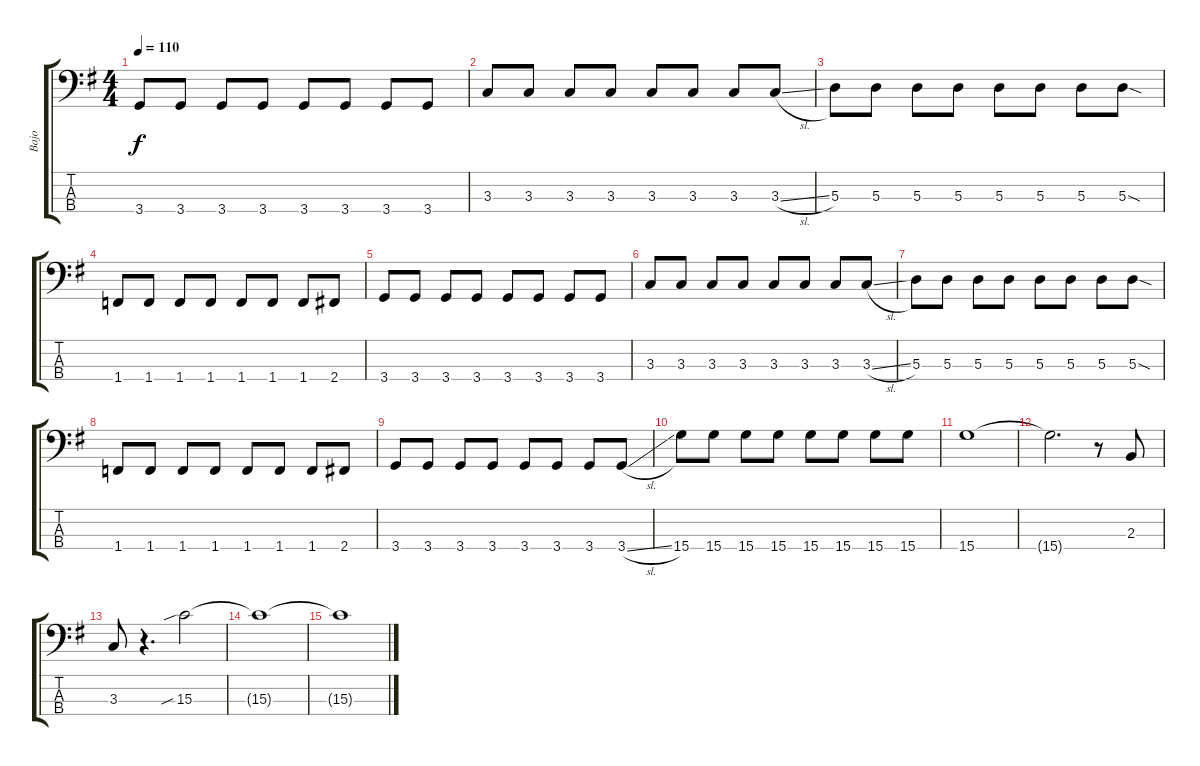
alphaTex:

\track ("Bajo" "Bajo") {instrument electricbasspick}
\staff {score tabs}
\tuning (G2 D2 A1 E1) {hide}
\ts (4 4)
\tempo 110
\clef f4
\ks g
3.4.8{dy f} 3.4.8 3.4.8 3.4.8 3.4.8 3.4.8 3.4.8 3.4.8 |
3.3.8 3.3.8 3.3.8 3.3.8 3.3.8 3.3.8 3.3.8 3.3{sl}.8 |
5.3.8 5.3.8 5.3.8 5.3.8 5.3.8 5.3.8 5.3.8 5.3{sod}.8 |
1.4.8 1.4.8 1.4.8 1.4.8 1.4.8 1.4.8 1.4.8 2.4.8 |
3.4.8 3.4.8 3.4.8 3.4.8 3.4.8 3.4.8 3.4.8 3.4.8 |
3.3.8 3.3.8 3.3.8 3.3.8 3.3.8 3.3.8 3.3.8 3.3{sl}.8 |
5.3.8 5.3.8 5.3.8 5.3.8 5.3.8 5.3.8 5.3.8 5.3{sod}.8 |
1.4.8 1.4.8 1.4.8 1.4.8 1.4.8 1.4.8 1.4.8 2.4.8 |
3.4.8 3.4.8 3.4.8 3.4.8 3.4.8 3.4.8 3.4.8 3.4{sl}.8 |
15.4.8 15.4.8 15.4.8 15.4.8 15.4.8 15.4.8 15.4.8 15.4.8 |
15.4.1 |
15.4{t}.2{d} r.8 2.3.8 |
3.3.8 r.4{d} 15.3{sib}.2 |
15.3{t}.1 |
15.3{t}.1
